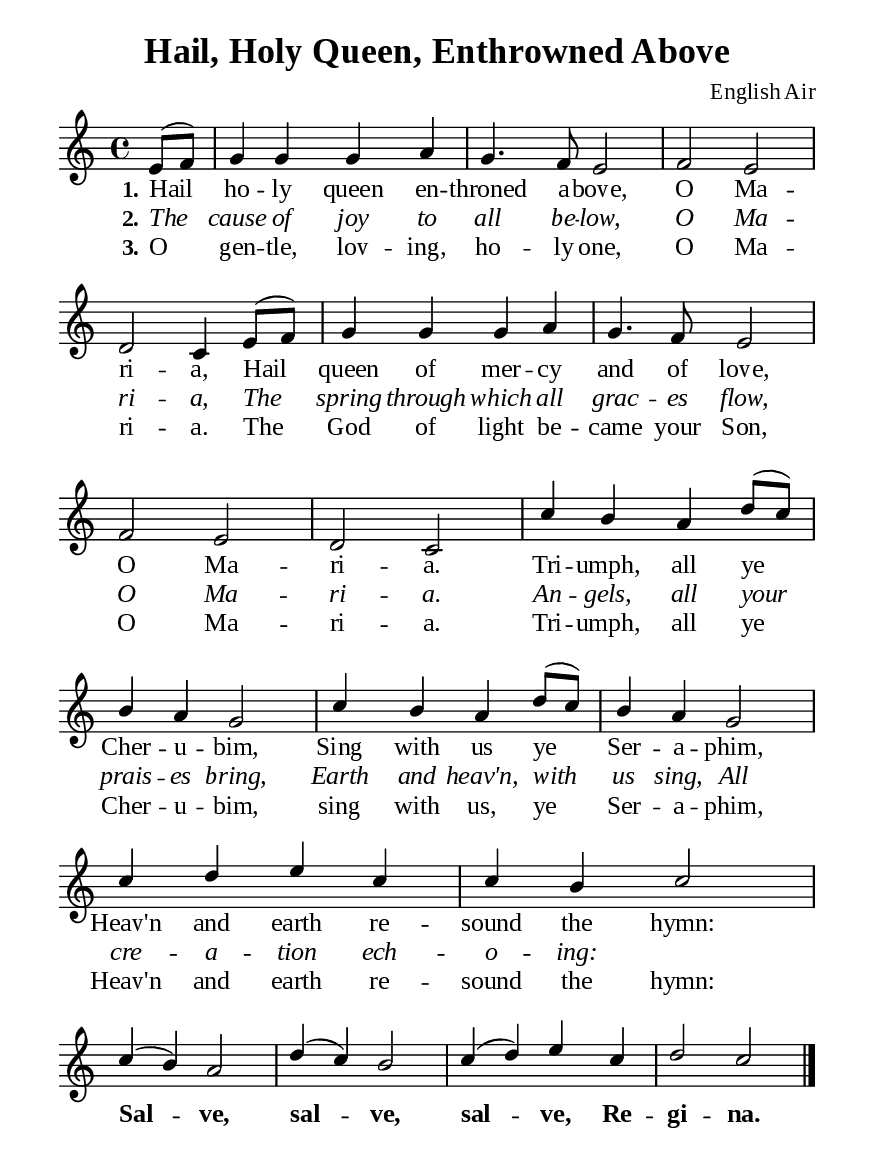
\version "2.18.2"

\header {
  title = "Hail, Holy Queen, Enthrowned Above"
  composer = "English Air"
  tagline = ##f
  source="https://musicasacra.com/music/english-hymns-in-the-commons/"
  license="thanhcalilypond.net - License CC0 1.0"
}

global= {
  \key c \major
  \time 4/4
  \override Score.BarNumber.break-visibility = ##(#f #f #f)
  \override Lyrics.LyricSpace.minimum-distance = #3.0
}

\paper {
  #(set-paper-size "a5")
  top-margin = 10\mm
  bottom-marign = 10\mm
  left-margin = 10\mm
  right-margin = 10\mm
  indent = #0
  #(define fonts
	 (make-pango-font-tree "Liberation Serif"
	 		       "Liberation Serif"
			       "Liberation Serif"
			       (/ 20 20)))
  system-system-spacing = #'((basic-distance . 3) (padding . 3))
}

printItalic = \with {
  \override LyricText.font-shape = #'italic
}

printBold = {
  \override Lyrics.LyricText.font-series = #'bold
}

% Verse music
musicVerseSoprano = \relative c' {
  \partial 4 e8 (f) |
  %{	01	%} g4 g g a |
  %{	02	%} g4. f8 e2 |
  %{	03	%} f e |
  %{	04	%} d c4 e8 (f) |
  %{	05	%} g4 g g a |
  %{	06	%} g4. f8 e2 |
  %{	07	%} f e |
  %{	08	%} d c |
  %{	09	%} c'4 b a d8 (c) |
  %{	10	%} b4 a g2 |
  %{	11	%} c4 b a d8 (c) |
  %{	12	%} b4 a g2 |
  %{	13	%} c4 d e c |
  %{	14	%} c b c2 \break
  %{	15	%} c4 (b) a2 |
  %{	16	%} d4 (c) b2 |
  %{	17	%} c4 (d) e c |
  %{	18	%} d2 c \bar "|."
}

% Verse lyrics
verseOne = \lyricmode {
  \set stanza = #"1."
  Hail ho -- ly queen en -- throned a -- bove, O Ma -- ri -- a,
  Hail queen of mer -- cy and of love, O Ma -- ri -- a.
  Tri -- umph, all ye Cher -- u -- bim,
  Sing with us ye Ser -- a -- phim,
  Heav'n and earth re -- sound the hymn:
  
  \printBold
  Sal -- ve, sal -- ve, sal -- ve, Re -- gi -- na.
}

verseTwo = \lyricmode {
  \set stanza = #"2."
  The cause of joy to all be -- low, O Ma -- ri -- a,
  The spring through which all grac -- es flow, O Ma -- ri -- a.
  An -- gels, all your prais -- es bring,
  Earth and heav'n, with us sing,
  All cre -- a -- tion ech -- o -- ing:
}

verseThree = \lyricmode {
  \set stanza = #"3."
  O gen -- tle, lov -- ing, ho -- ly one, O Ma -- ri -- a.
  The God of light be -- came your Son, O Ma -- ri -- a.
  Tri -- umph, all ye Cher -- u -- bim, sing with us, ye Ser -- a -- phim,
  Heav'n and earth re -- sound the hymn:
}

% Layout
\score {
    \new ChoirStaff <<
      \new Staff <<
        \clef "treble"
        \new Voice = "sopranos" { \global \stemUp \slurUp \musicVerseSoprano }
      >>
      \new Lyrics \lyricsto sopranos \verseOne
      \new Lyrics \printItalic \lyricsto sopranos \verseTwo
      \new Lyrics \lyricsto sopranos \verseThree
    >>
}
